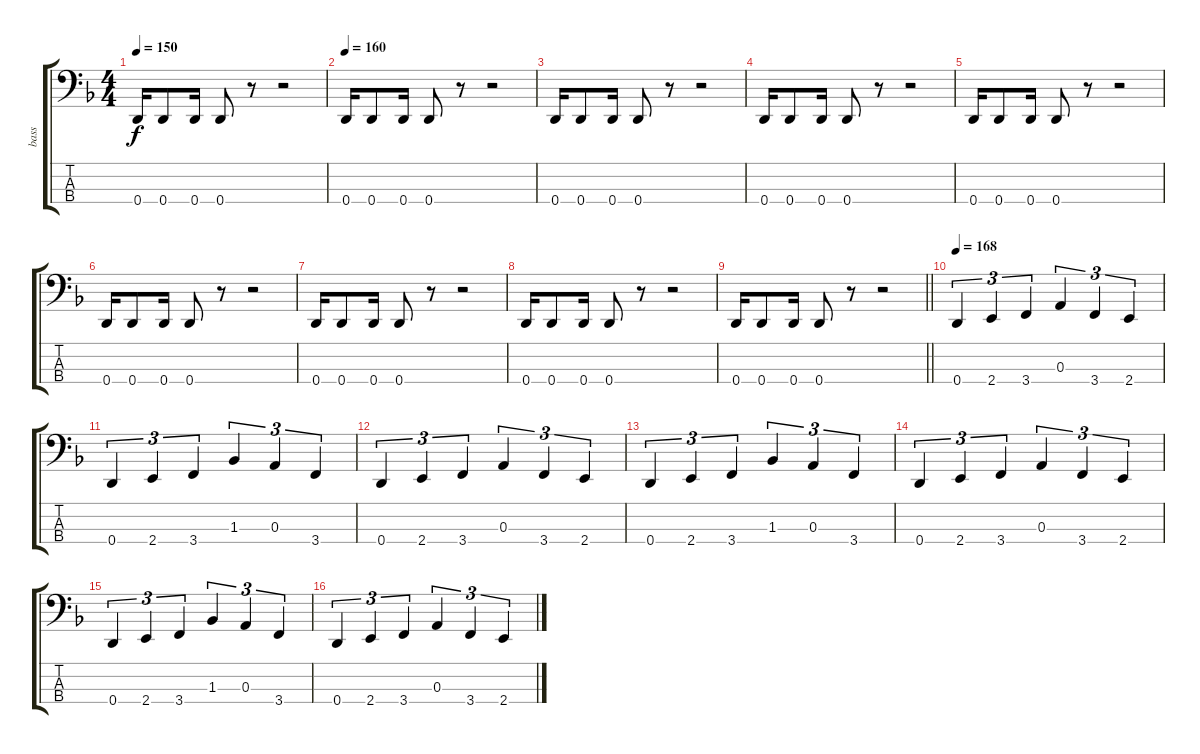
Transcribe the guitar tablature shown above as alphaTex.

\track ("bass" "bass") {instrument electricbasspick}
\staff {score tabs}
\tuning (G2 D2 A1 D1) {hide}
\ts (4 4)
\tempo 150
\clef f4
\ks f
0.4.16{dy f} 0.4.8 0.4.16 0.4.8 r.8 r.2 |
\tempo 160
0.4.16 0.4.8 0.4.16 0.4.8 r.8 r.2 |
0.4.16 0.4.8 0.4.16 0.4.8 r.8 r.2 |
0.4.16 0.4.8 0.4.16 0.4.8 r.8 r.2 |
0.4.16 0.4.8 0.4.16 0.4.8 r.8 r.2 |
0.4.16 0.4.8 0.4.16 0.4.8 r.8 r.2 |
0.4.16 0.4.8 0.4.16 0.4.8 r.8 r.2 |
0.4.16 0.4.8 0.4.16 0.4.8 r.8 r.2 |
\barLineRight lightlight
0.4.16 0.4.8 0.4.16 0.4.8 r.8 r.2 |
\section ("" "")
\tempo 168
0.4.4{tu (3 2)} 2.4.4{tu (3 2)} 3.4.4{tu (3 2)} 0.3.4{tu (3 2)} 3.4.4{tu (3 2)} 2.4.4{tu (3 2)} |
0.4.4{tu (3 2)} 2.4.4{tu (3 2)} 3.4.4{tu (3 2)} 1.3.4{tu (3 2)} 0.3.4{tu (3 2)} 3.4.4{tu (3 2)} |
0.4.4{tu (3 2)} 2.4.4{tu (3 2)} 3.4.4{tu (3 2)} 0.3.4{tu (3 2)} 3.4.4{tu (3 2)} 2.4.4{tu (3 2)} |
0.4.4{tu (3 2)} 2.4.4{tu (3 2)} 3.4.4{tu (3 2)} 1.3.4{tu (3 2)} 0.3.4{tu (3 2)} 3.4.4{tu (3 2)} |
0.4.4{tu (3 2)} 2.4.4{tu (3 2)} 3.4.4{tu (3 2)} 0.3.4{tu (3 2)} 3.4.4{tu (3 2)} 2.4.4{tu (3 2)} |
0.4.4{tu (3 2)} 2.4.4{tu (3 2)} 3.4.4{tu (3 2)} 1.3.4{tu (3 2)} 0.3.4{tu (3 2)} 3.4.4{tu (3 2)} |
0.4.4{tu (3 2)} 2.4.4{tu (3 2)} 3.4.4{tu (3 2)} 0.3.4{tu (3 2)} 3.4.4{tu (3 2)} 2.4.4{tu (3 2)}
